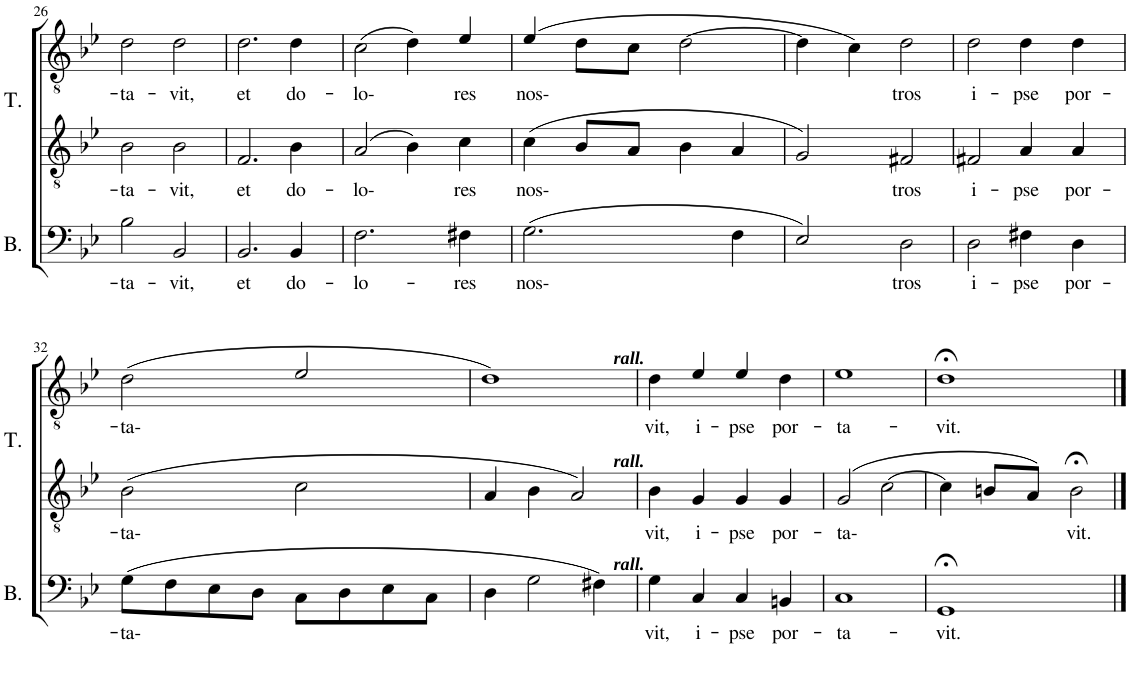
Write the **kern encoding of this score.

**kern	**text	**kern	**text	**kern	**text
*part2	*part2	*part1	*part1	*part1	*part1
*staff3	*staff3	*staff2	*staff2	*staff1	*staff1
*I"Bass	*	*I"Tenor	*	*	*
*I'B.	*	*I'T.	*	*	*
!!LO:PB:g=z
*clefF4	*	*clefGv2	*	*clefGv2	*
*k[b-e-]	*	*k[b-e-]	*	*k[b-e-]	*
*M4/4	*	*M4/4	*	*M4/4	*
=26	=26	=26	=26	=26	=26
!	!LO:LY:b	!	!LO:LY:b	!	!LO:LY:b
2B-\	ta-	2B-\	ta-	2d\	ta-
!	!LO:LY:b	!	!LO:LY:b	!	!LO:LY:b
2BB-/	vit,	2B-\	vit,	2d\	vit,
=27	=27	=27	=27	=27	=27
!	!LO:LY:b	!	!LO:LY:b	!	!LO:LY:b
2.BB-/	et	2.F/	et	2.d\	et
!	!LO:LY:b	!	!LO:LY:b	!	!LO:LY:b
4BB-/	do-	4B-\	do-	4d\	do-
=28	=28	=28	=28	=28	=28
!	!LO:LY:b	!	!LO:LY:b	!	!LO:LY:b
2.F\	lo-	2A/	lo-	(2c\	lo-
.	.	4B-\	.	4d\)	.
!	!LO:LY:b	!	!LO:LY:b	!	!LO:LY:b
4F#X\	res	4c\	res	4e-/	res
=29	=29	=29	=29	=29	=29
!	!LO:LY:b	!	!LO:LY:b	!	!LO:LY:b
(2.G\	nos-	4c\	nos-	(4e-/	nos-
.	.	8B-/L	.	8d\L	.
.	.	8A/J	.	8c\J	.
.	.	4B-\	.	[2d\	.
4F\	.	4A/	.	.	.
=30	=30	=30	=30	=30	=30
2E-/)	.	2G/	.	4d\]	.
.	.	.	.	4c\)	.
!	!LO:LY:b	!	!LO:LY:b	!	!LO:LY:b
2D\	tros	2F#X/	tros	2d\	tros
=31	=31	=31	=31	=31	=31
!	!LO:LY:b	!	!LO:LY:b	!	!LO:LY:b
2D\	i-	2F#X/	i-	2d\	i-
!	!LO:LY:b	!	!LO:LY:b	!	!LO:LY:b
4F#X\	pse	4A/	pse	4d\	pse
!	!LO:LY:b	!	!LO:LY:b	!	!LO:LY:b
4D\	por-	4A/	por-	4d\	por-
!!LO:LB:g=z
=32	=32	=32	=32	=32	=32
!	!LO:LY:b	!	!LO:LY:b	!	!LO:LY:b
(8G\L	ta-	2B-\	ta-	(2d\	ta-
8F\	.	.	.	.	.
8E-\	.	.	.	.	.
8D\J	.	.	.	.	.
8C\L	.	2c\	.	2e-/	.
8D\	.	.	.	.	.
8E-\	.	.	.	.	.
8C\J	.	.	.	.	.
=33	=33	=33	=33	=33	=33
4D\	.	4A/	.	1d)	.
2G\	.	4B-\	.	.	.
.	.	2A/	.	.	.
4F#X\)	.	.	.	.	.
=34	=34	=34	=34	=34	=34
!	!	!	!	!LO:TX:a:Bi:t=rall.	!
!	!	!LO:TX:a:Bi:t=rall.	!	!	!
!LO:TX:a:Bi:t=rall.	!	!	!	!	!
!	!LO:LY:b	!	!LO:LY:b	!	!LO:LY:b
4G\	vit,	4B-\	vit,	4d\	vit,
!	!LO:LY:b	!	!LO:LY:b	!	!LO:LY:b
4C/	i-	4G/	i-	4e-/	i-
!	!LO:LY:b	!	!LO:LY:b	!	!LO:LY:b
4C/	pse	4G/	pse	4e-/	pse
!	!LO:LY:b	!	!LO:LY:b	!	!LO:LY:b
4BBn/	por-	4G/	por-	4d\	por-
=35	=35	=35	=35	=35	=35
!	!LO:LY:b	!	!LO:LY:b	!	!LO:LY:b
1C	ta-	2G/	ta-	1e-	ta-
.	.	[2c\	.	.	.
=36	=36	=36	=36	=36	=36
!	!LO:LY:b	!	!	!	!LO:LY:b
1GG;<	vit.	4c\]	.	1d;<	vit.
.	.	8Bn/L	.	.	.
.	.	8A/J	.	.	.
!	!	!	!LO:LY:b	!	!
.	.	2B;<\	vit.	.	.
==	==	==	==	==	==
*-	*-	*-	*-	*-	*-
